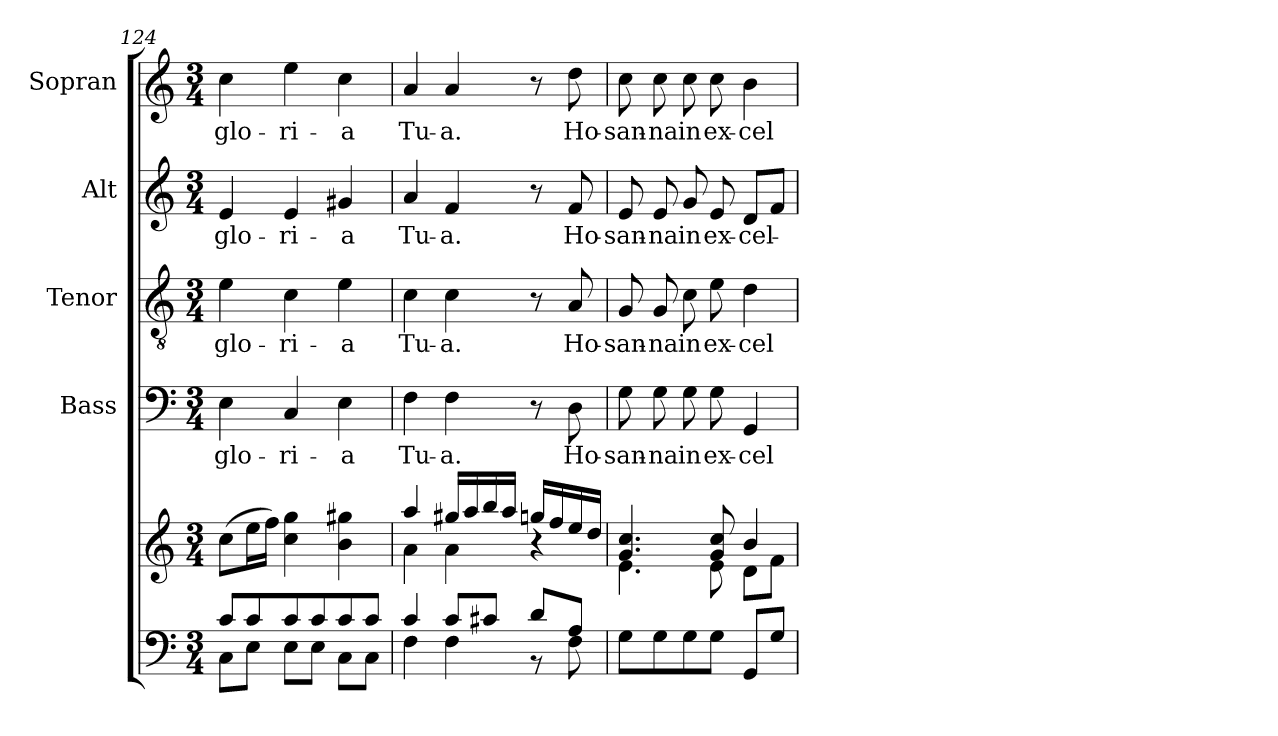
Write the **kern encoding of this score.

**kern	**kern	**kern	**text	**kern	**text	**kern	**text	**kern	**text
*part5	*part5	*part4	*part4	*part3	*part3	*part2	*part2	*part1	*part1
*staff6	*staff5	*staff4	*staff4	*staff3	*staff3	*staff2	*staff2	*staff1	*staff1
*	*	*I"Bass	*	*I"Tenor	*	*I"Alt	*	*I"Sopran	*
*	*	*I'B.	*	*I'T.	*	*I'A.	*	*I'S.	*
*clefF4	*clefG2	*clefF4	*	*clefGv2	*	*clefG2	*	*clefG2	*
*k[]	*k[]	*k[]	*	*k[]	*	*k[]	*	*k[]	*
*C:	*C:	*C:	*	*C:	*	*C:	*	*C:	*
*M3/4	*M3/4	*M3/4	*	*M3/4	*	*M3/4	*	*M3/4	*
=124	=124	=124	=124	=124	=124	=124	=124	=124	=124
*^	*	*	*	*	*	*	*	*	*
!	!	!	!	!LO:LY:b	!	!LO:LY:b	!	!LO:LY:b	!	!LO:LY:b
8c/L	8C\L	(>8cc\L	4E\	glo-	4e\	glo-	4e/	glo-	4cc\	glo-
8c/	8E\J	16ee\L	.	.	.	.	.	.	.	.
.	.	16ff\JJ)	.	.	.	.	.	.	.	.
!	!	!	!	!LO:LY:b	!	!LO:LY:b	!	!LO:LY:b	!	!LO:LY:b
8c/	8E\L	4cc\ 4gg\	4C/	-ri-	4c\	-ri-	4e/	-ri-	4ee\	-ri-
8c/	8E\J	.	.	.	.	.	.	.	.	.
!	!	!	!	!LO:LY:b	!	!LO:LY:b	!	!LO:LY:b	!	!LO:LY:b
8c/	8C\L	4b\ 4gg#X\	4E\	-a	4e\	-a	4g#X/	-a	4cc\	-a
8c/J	8C\J	.	.	.	.	.	.	.	.	.
!!LO:PB:g=z
=125	=125	=125	=125	=125	=125	=125	=125	=125	=125	=125
*	*	*^	*	*	*	*	*	*	*	*
!	!	!	!	!	!LO:LY:b	!	!LO:LY:b	!	!LO:LY:b	!	!LO:LY:b
4c/	4F\	4aa/	4a\	4F\	Tu-	4c\	Tu-	4a/	Tu-	4a/	Tu-
!	!	!	!	!	!LO:LY:b	!	!LO:LY:b	!	!LO:LY:b	!	!LO:LY:b
8c/L	4F\	16gg#X/LL	4a\	4F\	-a.	4c\	-a.	4f/	-a.	4a/	-a.
.	.	16aa/	.	.	.	.	.	.	.	.	.
8c#X/J	.	16bb/	.	.	.	.	.	.	.	.	.
.	.	16aa/JJ	.	.	.	.	.	.	.	.	.
8d/L	8r	16ggn/LL	4ra	8r	.	8r	.	8r	.	8r	.
.	.	16ff/	.	.	.	.	.	.	.	.	.
!	!	!	!	!	!LO:LY:b	!	!LO:LY:b	!	!LO:LY:b	!	!LO:LY:b
8A/J	8F\	16ee/	.	8D\	Ho-	8A/	Ho-	8f/	Ho-	8dd\	Ho-
.	.	16dd/JJ	.	.	.	.	.	.	.	.	.
*v	*v	*	*	*	*	*	*	*	*	*	*
=126	=126	=126	=126	=126	=126	=126	=126	=126	=126	=126
!	!	!	!	!LO:LY:b	!	!LO:LY:b	!	!LO:LY:b	!	!LO:LY:b
8G\L	4.g/ 4.cc/	4.e\	8G\	-san-	8G/	-san-	8e/	-san-	8cc\	-san-
!	!	!	!	!LO:LY:b	!	!LO:LY:b	!	!LO:LY:b	!	!LO:LY:b
8G\	.	.	8G\	-na	8G/	-na	8e/	-na	8cc\	-na
!	!	!	!	!LO:LY:b	!	!LO:LY:b	!	!LO:LY:b	!	!LO:LY:b
8G\	.	.	8G\	in	8c\	in	8g/	in	8cc\	in
!	!	!	!	!LO:LY:b	!	!LO:LY:b	!	!LO:LY:b	!	!LO:LY:b
8G\J	8g/ 8cc/	8e\	8G\	ex-	8e\	ex-	8e/	ex-	8cc\	ex-
!	!	!	!	!LO:LY:b	!	!LO:LY:b	!	!LO:LY:b	!	!LO:LY:b
8GG/L	4b/	8d\L	4GG/	-cel-	4d\	-cel-	8d/L	-cel-	4b\	-cel-
8G/J	.	8f\J	.	.	.	.	8f/J	.	.	.
*	*v	*v	*	*	*	*	*	*	*	*
=	=	=	=	=	=	=	=	=	=
*-	*-	*-	*-	*-	*-	*-	*-	*-	*-
